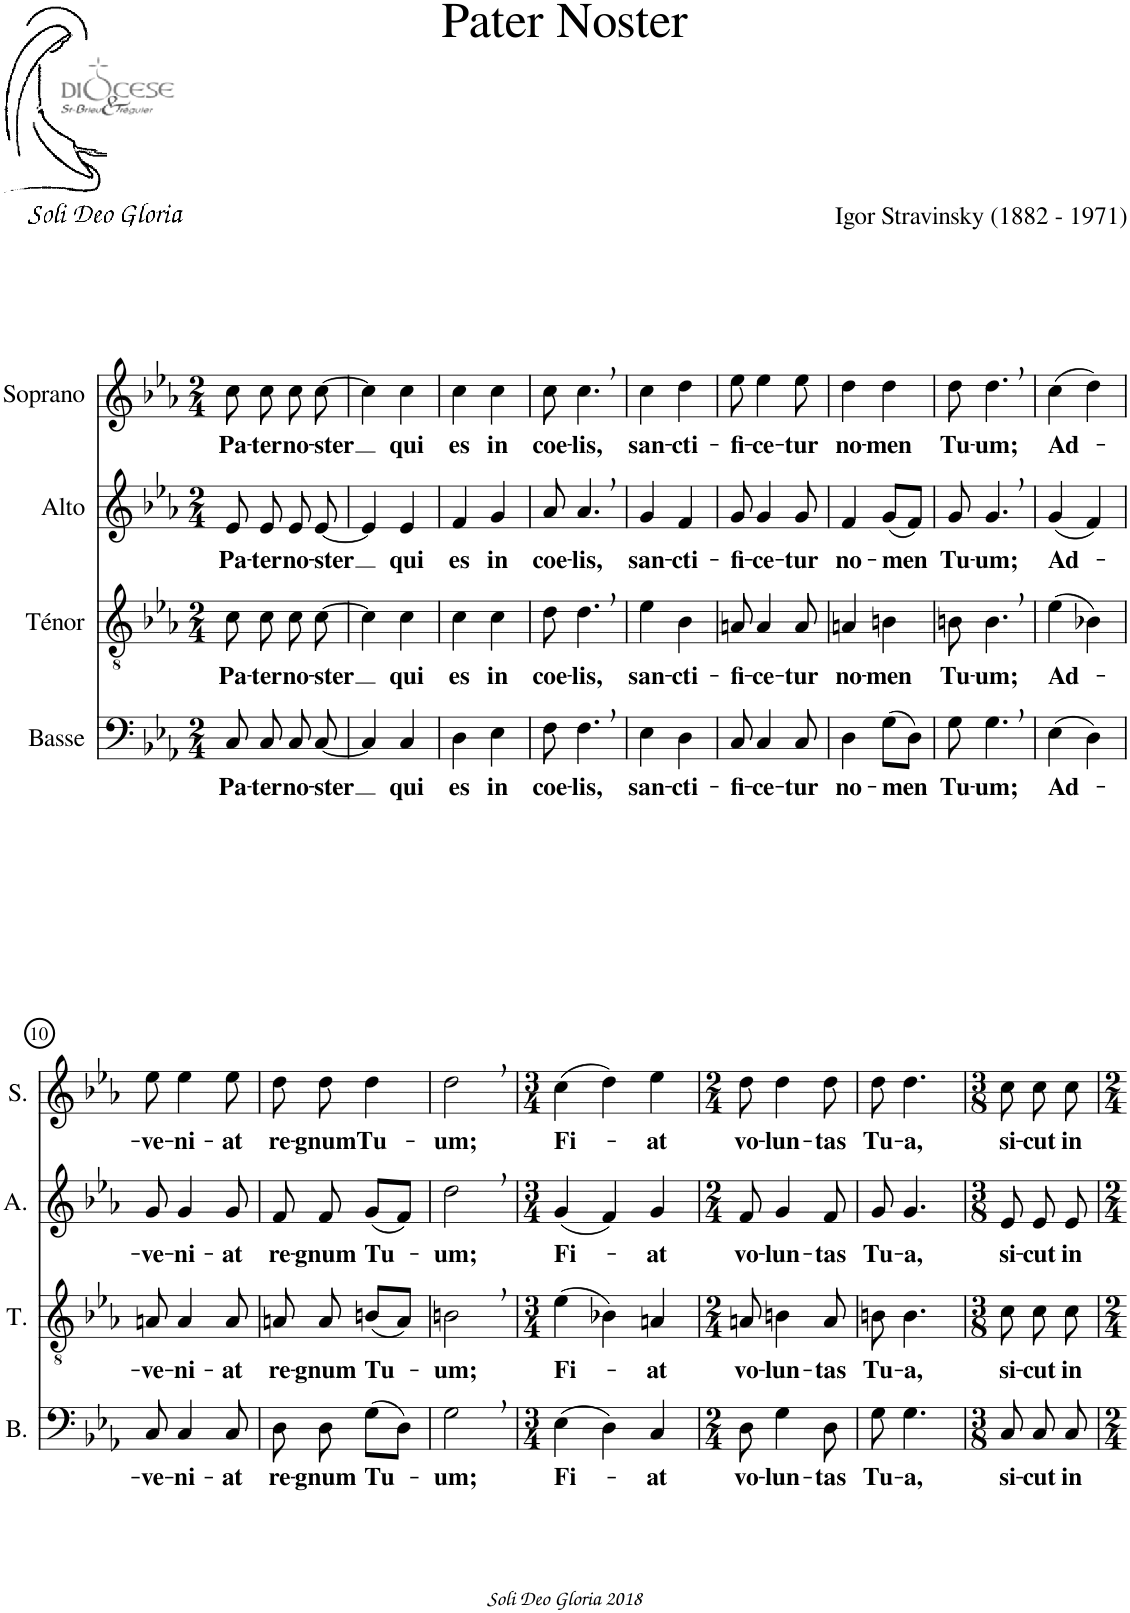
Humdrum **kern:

**kern	**text	**kern	**text	**kern	**text	**kern	**text
*part4	*part4	*part3	*part3	*part2	*part2	*part1	*part1
*staff4	*staff4	*staff3	*staff3	*staff2	*staff2	*staff1	*staff1
*I"Basse	*	*I"Ténor	*	*I"Alto	*	*I"Soprano	*
*I'B.	*	*I'T.	*	*I'A.	*	*I'S.	*
*clefF4	*	*clefGv2	*	*clefG2	*	*clefG2	*
*k[b-e-a-]	*	*k[b-e-a-]	*	*k[b-e-a-]	*	*k[b-e-a-]	*
*M2/4	*	*M2/4	*	*M2/4	*	*M2/4	*
=1	=1	=1	=1	=1	=1	=1	=1
!	!LO:LY:b	!	!LO:LY:b	!	!LO:LY:b	!	!LO:LY:b
8C/	Pa-	8c\	Pa-	8e-/	Pa-	8cc\L	Pa-
!	!LO:LY:b	!	!LO:LY:b	!	!LO:LY:b	!	!LO:LY:b
8C/	-ter	8c\	-ter	8e-/	-ter	8cc\J	-ter
!	!LO:LY:b	!	!LO:LY:b	!	!LO:LY:b	!	!LO:LY:b
8C/	no-	8c\	no-	8e-/	no-	8cc\L	no-
!	!LO:LY:b	!	!LO:LY:b	!	!LO:LY:b	!	!LO:LY:b
[8C/	-ster	[8c\	-ster	[8e-/	-ster	[8cc\J	-ster
=2	=2	=2	=2	=2	=2	=2	=2
4C/]	.	4c\]	.	4e-/]	.	4cc\]	.
!	!LO:LY:b	!	!LO:LY:b	!	!LO:LY:b	!	!LO:LY:b
4C/	qui	4c\	qui	4e-/	qui	4cc\	qui
=3	=3	=3	=3	=3	=3	=3	=3
!	!LO:LY:b	!	!LO:LY:b	!	!LO:LY:b	!	!LO:LY:b
4D\	es	4c\	es	4f/	es	4cc\	es
!	!LO:LY:b	!	!LO:LY:b	!	!LO:LY:b	!	!LO:LY:b
4E-\	in	4c\	in	4g/	in	4cc\	in
=4	=4	=4	=4	=4	=4	=4	=4
!	!LO:LY:b	!	!LO:LY:b	!	!LO:LY:b	!	!LO:LY:b
8F\	coe-	8d\	coe-	8a-/	coe-	8cc\	coe-
!	!LO:LY:b	!	!LO:LY:b	!	!LO:LY:b	!	!LO:LY:b
4.F,\	-lis,	4.d,\	-lis,	4.a-,/	-lis,	4.cc,\	-lis,
=5	=5	=5	=5	=5	=5	=5	=5
!	!LO:LY:b	!	!LO:LY:b	!	!LO:LY:b	!	!LO:LY:b
4E-\	san-	4e-\	san-	4g/	san-	4cc\	san-
!	!LO:LY:b	!	!LO:LY:b	!	!LO:LY:b	!	!LO:LY:b
4D\	-cti-	4B-\	-cti-	4f/	-cti-	4dd\	-cti-
=6	=6	=6	=6	=6	=6	=6	=6
!	!LO:LY:b	!	!LO:LY:b	!	!LO:LY:b	!	!LO:LY:b
8C/	-fi-	8An/	-fi-	8g/	-fi-	8ee-\	-fi-
!	!LO:LY:b	!	!LO:LY:b	!	!LO:LY:b	!	!LO:LY:b
4C/	-ce-	4A/	-ce-	4g/	-ce-	4ee-\	-ce-
!	!LO:LY:b	!	!LO:LY:b	!	!LO:LY:b	!	!LO:LY:b
8C/	-tur	8A/	-tur	8g/	-tur	8ee-\	-tur
=7	=7	=7	=7	=7	=7	=7	=7
!	!LO:LY:b	!	!LO:LY:b	!	!LO:LY:b	!	!LO:LY:b
4D\	no-	4An/	no-	4f/	no-	4dd\	no-
!	!LO:LY:b	!	!LO:LY:b	!	!LO:LY:b	!	!LO:LY:b
(8G\L	-men	4Bn\	-men	(8g/L	-men	4dd\	-men
8D\J)	.	.	.	8f/J)	.	.	.
=8	=8	=8	=8	=8	=8	=8	=8
!	!LO:LY:b	!	!LO:LY:b	!	!LO:LY:b	!	!LO:LY:b
8G\	Tu-	8Bn\	Tu-	8g/	Tu-	8dd\	Tu-
!	!LO:LY:b	!	!LO:LY:b	!	!LO:LY:b	!	!LO:LY:b
4.G,\	-um;	4.B,\	-um;	4.g,/	-um;	4.dd,\	-um;
=9	=9	=9	=9	=9	=9	=9	=9
!	!LO:LY:b	!	!LO:LY:b	!	!LO:LY:b	!	!LO:LY:b
(4E-\	Ad-	(4e-\	Ad-	(4g/	Ad-	(4cc\	Ad-
4D\)	.	4B-X\)	.	4f/)	.	4dd\)	.
!!LO:LB:g=z
=10	=10	=10	=10	=10	=10	=10	=10
!	!LO:LY:b	!	!LO:LY:b	!	!LO:LY:b	!	!LO:LY:b
8C/	-ve-	8An/	-ve-	8g/	-ve-	8ee-\	-ve-
!	!LO:LY:b	!	!LO:LY:b	!	!LO:LY:b	!	!LO:LY:b
4C/	-ni-	4A/	-ni-	4g/	-ni-	4ee-\	-ni-
!	!LO:LY:b	!	!LO:LY:b	!	!LO:LY:b	!	!LO:LY:b
8C/	-at	8A/	-at	8g/	-at	8ee-\	-at
=11	=11	=11	=11	=11	=11	=11	=11
!	!LO:LY:b	!	!LO:LY:b	!	!LO:LY:b	!	!LO:LY:b
8D\	re-	8An/	re-	8f/	re-	8dd\L	re-
!	!LO:LY:b	!	!LO:LY:b	!	!LO:LY:b	!	!LO:LY:b
8D\	-gnum	8A/	-gnum	8f/	-gnum	8dd\J	-gnum
!	!LO:LY:b	!	!LO:LY:b	!	!LO:LY:b	!	!LO:LY:b
(8G\L	Tu-	(8Bn/L	Tu-	(8g/L	Tu-	4dd\	Tu-
8D\J)	.	8A/J)	.	8f/J)	.	.	.
=12	=12	=12	=12	=12	=12	=12	=12
!	!LO:LY:b	!	!LO:LY:b	!	!LO:LY:b	!	!LO:LY:b
2G,\	-um;	2Bn,\	-um;	2dd,\	-um;	2dd,\	-um;
=13	=13	=13	=13	=13	=13	=13	=13
*M3/4	*	*M3/4	*	*M3/4	*	*M3/4	*
!	!LO:LY:b	!	!LO:LY:b	!	!LO:LY:b	!	!LO:LY:b
(4E-\	Fi-	(4e-\	Fi-	(4g/	Fi-	(4cc\	Fi-
4D\)	.	4B-X\)	.	4f/)	.	4dd\)	.
!	!LO:LY:b	!	!LO:LY:b	!	!LO:LY:b	!	!LO:LY:b
4C/	-at	4An/	-at	4g/	-at	4ee-\	-at
=14	=14	=14	=14	=14	=14	=14	=14
*M2/4	*	*M2/4	*	*M2/4	*	*M2/4	*
!	!LO:LY:b	!	!LO:LY:b	!	!LO:LY:b	!	!LO:LY:b
8D\	vo-	8An/	vo-	8f/	vo-	8dd\	vo-
!	!LO:LY:b	!	!LO:LY:b	!	!LO:LY:b	!	!LO:LY:b
4G\	-lun-	4Bn\	-lun-	4g/	-lun-	4dd\	-lun-
!	!LO:LY:b	!	!LO:LY:b	!	!LO:LY:b	!	!LO:LY:b
8D\	-tas	8A/	-tas	8f/	-tas	8dd\	-tas
=15	=15	=15	=15	=15	=15	=15	=15
!	!LO:LY:b	!	!LO:LY:b	!	!LO:LY:b	!	!LO:LY:b
8G\	Tu-	8Bn\	Tu-	8g/	Tu-	8dd\	Tu-
!	!LO:LY:b	!	!LO:LY:b	!	!LO:LY:b	!	!LO:LY:b
4.G\	-a,	4.B\	-a,	4.g/	-a,	4.dd\	-a,
=16	=16	=16	=16	=16	=16	=16	=16
*M3/8	*	*M3/8	*	*M3/8	*	*M3/8	*
!	!LO:LY:b	!	!LO:LY:b	!	!LO:LY:b	!	!LO:LY:b
8C/	si-	8c\	si-	8e-/	si-	8cc\L	si-
!	!LO:LY:b	!	!LO:LY:b	!	!LO:LY:b	!	!LO:LY:b
8C/	-cut	8c\	-cut	8e-/	-cut	8cc\	-cut
!	!LO:LY:b	!	!LO:LY:b	!	!LO:LY:b	!	!LO:LY:b
8C/	in	8c\	in	8e-/	in	8cc\J	in
=	=	=	=	=	=	=	=
*-	*-	*-	*-	*-	*-	*-	*-
